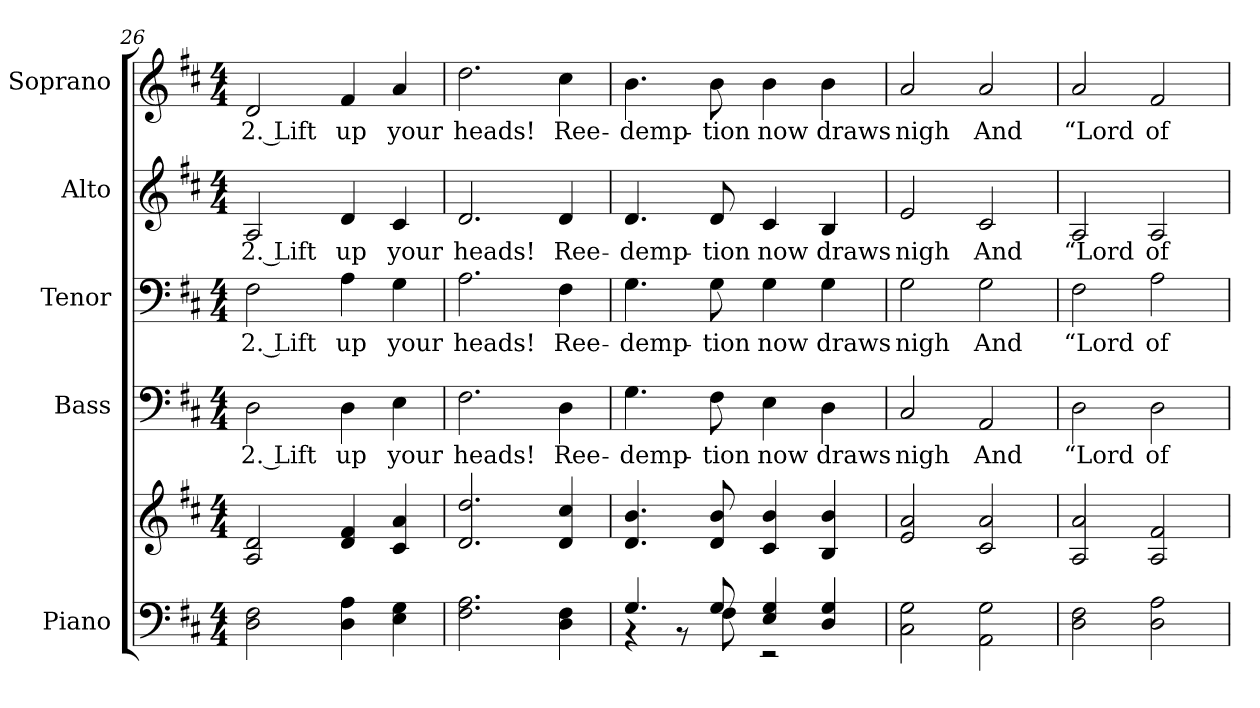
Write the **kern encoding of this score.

**kern	**kern	**kern	**text	**kern	**text	**kern	**text	**kern	**text
*part5	*part5	*part4	*part4	*part3	*part3	*part2	*part2	*part1	*part1
*staff6	*staff5	*staff4	*staff4	*staff3	*staff3	*staff2	*staff2	*staff1	*staff1
*I"Piano	*	*I"Bass	*	*I"Tenor	*	*I"Alto	*	*I"Soprano	*
*I'Pno.	*	*I'B.	*	*I'T.	*	*I'A.	*	*I'S.	*
*clefF4	*clefG2	*clefF4	*	*clefF4	*	*clefG2	*	*clefG2	*
*k[f#c#]	*k[f#c#]	*k[f#c#]	*	*k[f#c#]	*	*k[f#c#]	*	*k[f#c#]	*
*D:	*D:	*D:	*	*D:	*	*D:	*	*D:	*
*M4/4	*M4/4	*M4/4	*	*M4/4	*	*M4/4	*	*M4/4	*
=26	=26	=26	=26	=26	=26	=26	=26	=26	=26
!	!	!	!LO:LY:b:color=#000000	!	!	!	!	!	!
!	!	!	!	!	!LO:LY:b:color=#000000	!	!	!	!
!	!	!	!	!	!	!	!LO:LY:b:color=#000000	!	!
!	!	!	!	!	!	!	!	!	!LO:LY:b:color=#000000
2Di\ 2F#i	2Ai/ 2di	2Di\	2. Lift	2F#i\	2. Lift	2Ai/	2. Lift	2di/	2. Lift
!	!	!	!LO:LY:b:color=#000000	!	!	!	!	!	!
!	!	!	!	!	!LO:LY:b:color=#000000	!	!	!	!
!	!	!	!	!	!	!	!LO:LY:b:color=#000000	!	!
!	!	!	!	!	!	!	!	!	!LO:LY:b:color=#000000
4Di\ 4Ai	4di/ 4f#i	4Di\	up	4Ai\	up	4di/	up	4f#i/	up
!	!	!	!LO:LY:b:color=#000000	!	!	!	!	!	!
!	!	!	!	!	!LO:LY:b:color=#000000	!	!	!	!
!	!	!	!	!	!	!	!LO:LY:b:color=#000000	!	!
!	!	!	!	!	!	!	!	!	!LO:LY:b:color=#000000
4Ei\ 4Gi	4c#i/ 4ai	4Ei\	your	4Gi\	your	4c#i/	your	4ai/	your
=27	=27	=27	=27	=27	=27	=27	=27	=27	=27
!	!	!	!LO:LY:b:color=#000000	!	!	!	!	!	!
!	!	!	!	!	!LO:LY:b:color=#000000	!	!	!	!
!	!	!	!	!	!	!	!LO:LY:b:color=#000000	!	!
!	!	!	!	!	!	!	!	!	!LO:LY:b:color=#000000
2.F#i\ 2.Ai	2.di/ 2.ddi	2.F#i\	heads!	2.Ai\	heads!	2.di/	heads!	2.ddi\	heads!
!	!	!	!LO:LY:b:color=#000000	!	!	!	!	!	!
!	!	!	!	!	!LO:LY:b:color=#000000	!	!	!	!
!	!	!	!	!	!	!	!LO:LY:b:color=#000000	!	!
!	!	!	!	!	!	!	!	!	!LO:LY:b:color=#000000
4Di\ 4F#i	4di/ 4cc#i	4Di\	Ree-	4F#i\	Ree-	4di/	Ree-	4cc#i\	Ree-
!!LO:PB:g=z
=28	=28	=28	=28	=28	=28	=28	=28	=28	=28
*^	*	*	*	*	*	*	*	*	*
!	!	!	!	!LO:LY:b:color=#000000	!	!	!	!	!	!
!	!	!	!	!	!	!LO:LY:b:color=#000000	!	!	!	!
!	!	!	!	!	!	!	!	!LO:LY:b:color=#000000	!	!
!	!	!	!	!	!	!	!	!	!	!LO:LY:b:color=#000000
4.Gi/	4r	4.di/ 4.bi	4.Gi\	-demp-	4.Gi\	-demp-	4.di/	-demp-	4.bi\	-demp-
.	8r	.	.	.	.	.	.	.	.	.
!	!	!	!	!LO:LY:b:color=#000000	!	!	!	!	!	!
!	!	!	!	!	!	!LO:LY:b:color=#000000	!	!	!	!
!	!	!	!	!	!	!	!	!LO:LY:b:color=#000000	!	!
!	!	!	!	!	!	!	!	!	!	!LO:LY:b:color=#000000
8Gi/	8F#i\	8di/ 8bi	8F#i\	-tion	8Gi\	-tion	8di/	-tion	8bi\	-tion
!	!	!	!	!LO:LY:b:color=#000000	!	!	!	!	!	!
!	!	!	!	!	!	!LO:LY:b:color=#000000	!	!	!	!
!	!	!	!	!	!	!	!	!LO:LY:b:color=#000000	!	!
!	!	!	!	!	!	!	!	!	!	!LO:LY:b:color=#000000
4Ei/ 4Gi	2r	4c#i/ 4bi	4Ei\	now	4Gi\	now	4c#i/	now	4bi\	now
!	!	!	!	!LO:LY:b:color=#000000	!	!	!	!	!	!
!	!	!	!	!	!	!LO:LY:b:color=#000000	!	!	!	!
!	!	!	!	!	!	!	!	!LO:LY:b:color=#000000	!	!
!	!	!	!	!	!	!	!	!	!	!LO:LY:b:color=#000000
4Di/ 4Gi	.	4Bi/ 4bi	4Di\	draws	4Gi\	draws	4Bi/	draws	4bi\	draws
*v	*v	*	*	*	*	*	*	*	*	*
=29	=29	=29	=29	=29	=29	=29	=29	=29	=29
!	!	!	!LO:LY:b:color=#000000	!	!	!	!	!	!
!	!	!	!	!	!LO:LY:b:color=#000000	!	!	!	!
!	!	!	!	!	!	!	!LO:LY:b:color=#000000	!	!
!	!	!	!	!	!	!	!	!	!LO:LY:b:color=#000000
2C#i\ 2Gi	2ei/ 2ai	2C#i/	nigh	2Gi\	nigh	2ei/	nigh	2ai/	nigh
!	!	!	!LO:LY:b:color=#000000	!	!	!	!	!	!
!	!	!	!	!	!LO:LY:b:color=#000000	!	!	!	!
!	!	!	!	!	!	!	!LO:LY:b:color=#000000	!	!
!	!	!	!	!	!	!	!	!	!LO:LY:b:color=#000000
2AAi\ 2Gi	2c#i/ 2ai	2AAi/	And	2Gi\	And	2c#i/	And	2ai/	And
=30	=30	=30	=30	=30	=30	=30	=30	=30	=30
!	!	!	!LO:LY:b:color=#000000	!	!	!	!	!	!
!	!	!	!	!	!LO:LY:b:color=#000000	!	!	!	!
!	!	!	!	!	!	!	!LO:LY:b:color=#000000	!	!
!	!	!	!	!	!	!	!	!	!LO:LY:b:color=#000000
2Di\ 2F#i	2Ai/ 2ai	2Di\	“Lord	2F#i\	“Lord	2Ai/	“Lord	2ai/	“Lord
!	!	!	!LO:LY:b:color=#000000	!	!	!	!	!	!
!	!	!	!	!	!LO:LY:b:color=#000000	!	!	!	!
!	!	!	!	!	!	!	!LO:LY:b:color=#000000	!	!
!	!	!	!	!	!	!	!	!	!LO:LY:b:color=#000000
2Di\ 2Ai	2Ai/ 2f#i	2Di\	of	2Ai\	of	2Ai/	of	2f#i/	of
=	=	=	=	=	=	=	=	=	=
*-	*-	*-	*-	*-	*-	*-	*-	*-	*-
